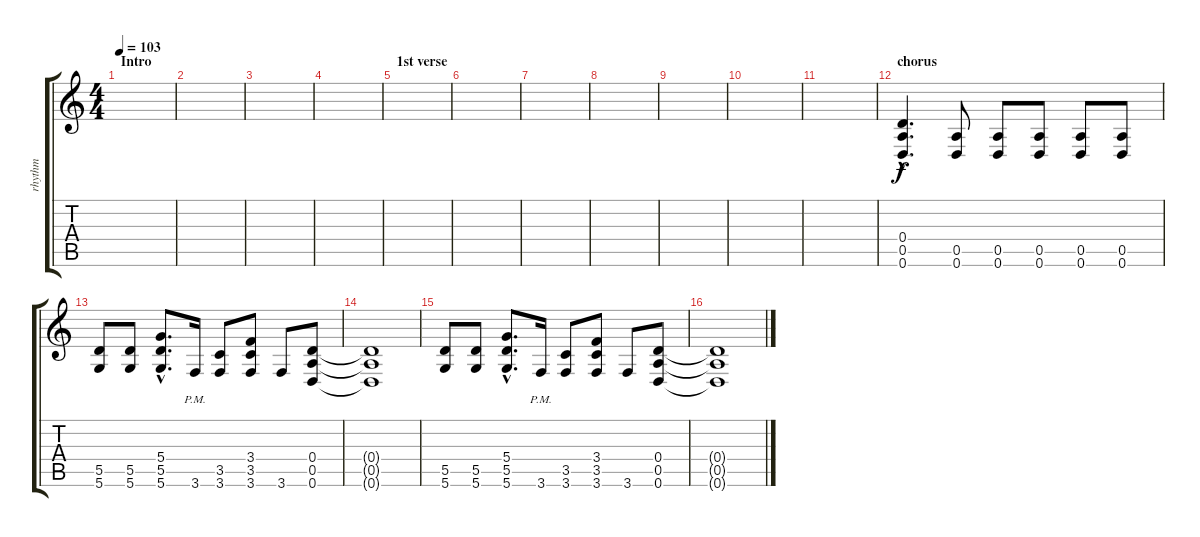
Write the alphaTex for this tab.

\track ("rhythm" "rhythm") {instrument acousticguitarsteel}
\staff {score tabs}
\tuning (E4 B3 G3 D3 A2 D2) {hide}
\ts (4 4)
\section ("" "Intro")
\tempo 103
\clef g2
\ks c
|
|
|
|
\section ("" "1st verse")
|
|
|
|
|
|
|
\section ("" "chorus")
(0.4{hac} 0.5{hac} 0.6{hac}).4{d} (0.5 0.6).8{dy f} (0.5 0.6).8 (0.5 0.6).8 (0.5 0.6).8 (0.5 0.6).8 |
(5.5 5.6).8 (5.5 5.6).8 (5.4{hac} 5.5{hac} 5.6{hac}).8{d} 3.6{pm}.16 (3.5 3.6).8 (3.4 3.5 3.6).8 3.6.8 (0.4 0.5 0.6).8 |
(0.4{t} 0.5{t} 0.6{t}).1 |
(5.5 5.6).8 (5.5 5.6).8 (5.4{hac} 5.5{hac} 5.6{hac}).8{d} 3.6{pm}.16 (3.5 3.6).8 (3.4 3.5 3.6).8 3.6.8 (0.4 0.5 0.6).8 |
(0.4{t} 0.5{t} 0.6{t}).1
